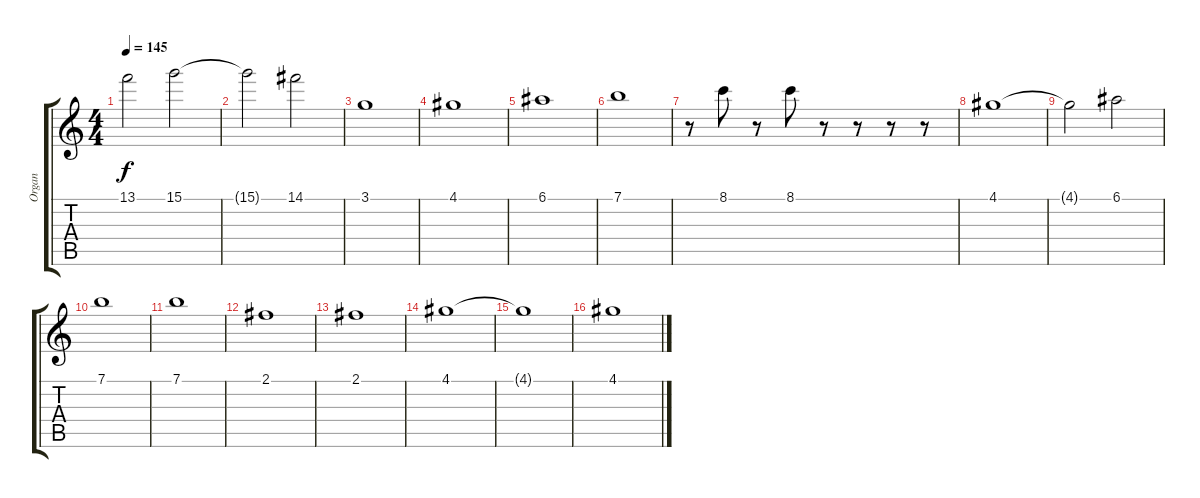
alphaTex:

\track ("Organ" "Organ") {instrument churchorgan}
\staff {score tabs}
\tuning (E5 B4 G4 D4 A3 E3) {hide}
\ts (4 4)
\tempo 145
\clef g2
\ks c
13.1.2{dy f} 15.1.2 |
15.1{t}.2 14.1.2 |
3.1.1 |
4.1.1 |
6.1.1 |
7.1.1 |
r.8 8.1.8 r.8 8.1.8 r.8 r.8 r.8 r.8 |
4.1.1 |
4.1{t}.2 6.1.2 |
7.1.1 |
7.1.1 |
2.1.1 |
2.1.1 |
4.1.1 |
4.1{t}.1 |
4.1.1
